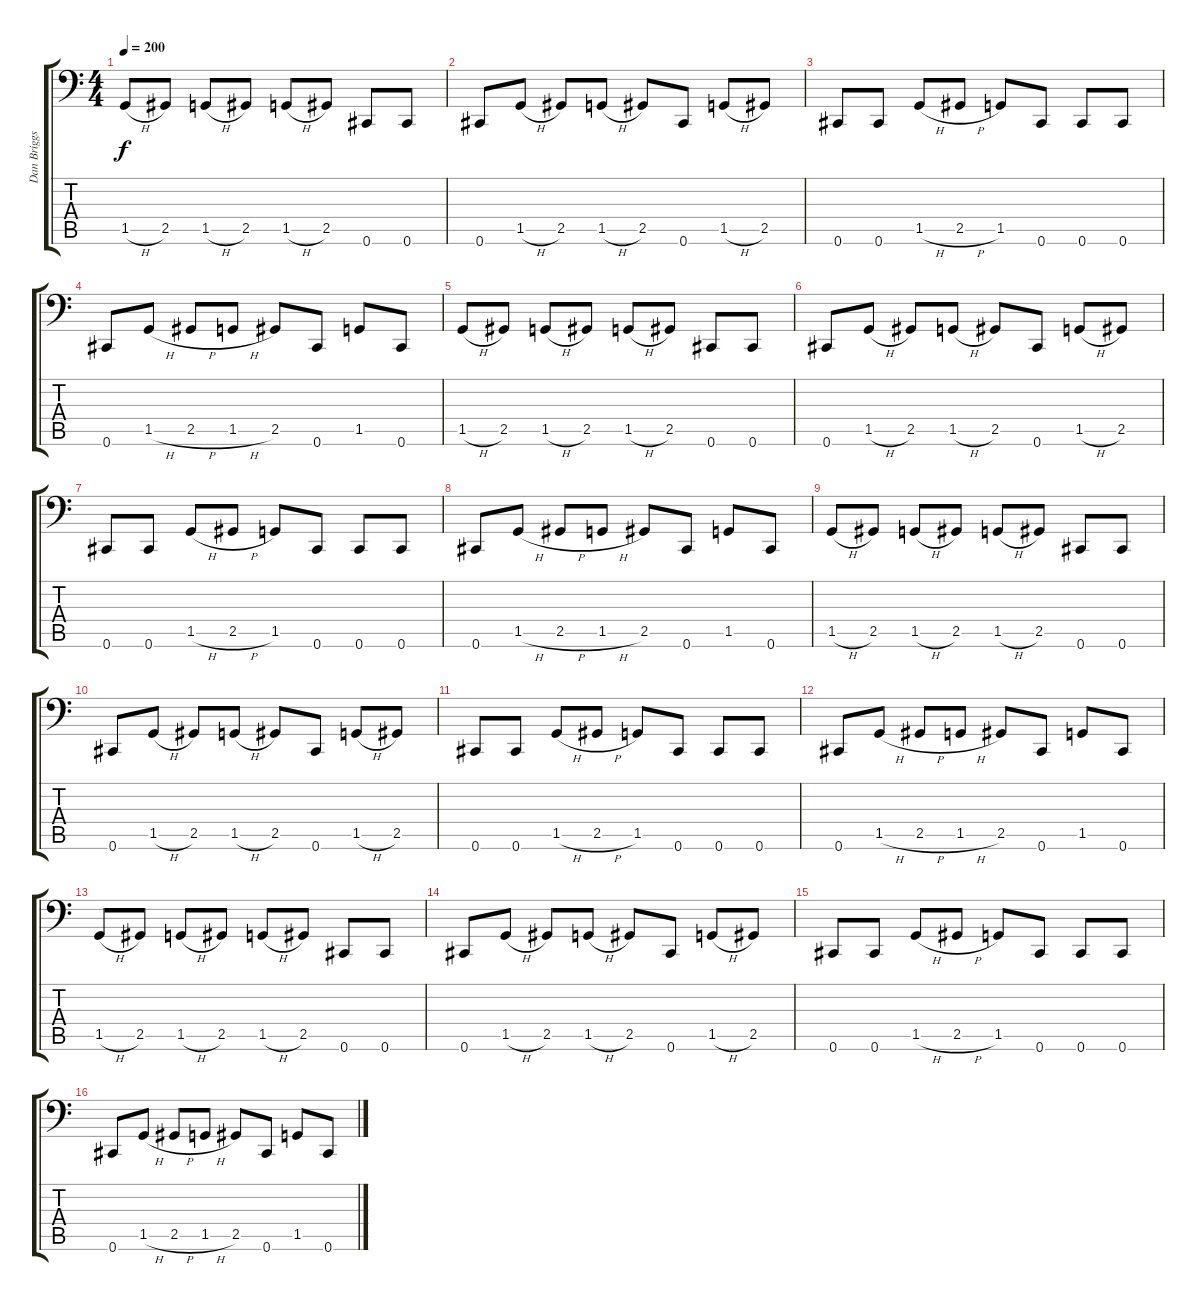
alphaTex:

\track ("Dan Briggs" "Dan Briggs") {instrument electricbassfinger}
\staff {score tabs}
\tuning (Db3 Ab2 E2 B1 Gb1 Db1) {hide}
\ts (4 4)
\tempo 200
\clef f4
\ks c
1.5{h}.8{dy f} 2.5.8 1.5{h}.8 2.5.8 1.5{h}.8 2.5.8 0.6.8 0.6.8 |
0.6.8 1.5{h}.8 2.5.8 1.5{h}.8 2.5.8 0.6.8 1.5{h}.8 2.5.8 |
0.6.8 0.6.8 1.5{h}.8 2.5{h}.8 1.5.8 0.6.8 0.6.8 0.6.8 |
0.6.8 1.5{h}.8 2.5{h}.8 1.5{h}.8 2.5.8 0.6.8 1.5.8 0.6.8 |
1.5{h}.8 2.5.8 1.5{h}.8 2.5.8 1.5{h}.8 2.5.8 0.6.8 0.6.8 |
0.6.8 1.5{h}.8 2.5.8 1.5{h}.8 2.5.8 0.6.8 1.5{h}.8 2.5.8 |
0.6.8 0.6.8 1.5{h}.8 2.5{h}.8 1.5.8 0.6.8 0.6.8 0.6.8 |
0.6.8 1.5{h}.8 2.5{h}.8 1.5{h}.8 2.5.8 0.6.8 1.5.8 0.6.8 |
1.5{h}.8 2.5.8 1.5{h}.8 2.5.8 1.5{h}.8 2.5.8 0.6.8 0.6.8 |
0.6.8 1.5{h}.8 2.5.8 1.5{h}.8 2.5.8 0.6.8 1.5{h}.8 2.5.8 |
0.6.8 0.6.8 1.5{h}.8 2.5{h}.8 1.5.8 0.6.8 0.6.8 0.6.8 |
0.6.8 1.5{h}.8 2.5{h}.8 1.5{h}.8 2.5.8 0.6.8 1.5.8 0.6.8 |
1.5{h}.8 2.5.8 1.5{h}.8 2.5.8 1.5{h}.8 2.5.8 0.6.8 0.6.8 |
0.6.8 1.5{h}.8 2.5.8 1.5{h}.8 2.5.8 0.6.8 1.5{h}.8 2.5.8 |
0.6.8 0.6.8 1.5{h}.8 2.5{h}.8 1.5.8 0.6.8 0.6.8 0.6.8 |
0.6.8 1.5{h}.8 2.5{h}.8 1.5{h}.8 2.5.8 0.6.8 1.5.8 0.6.8
